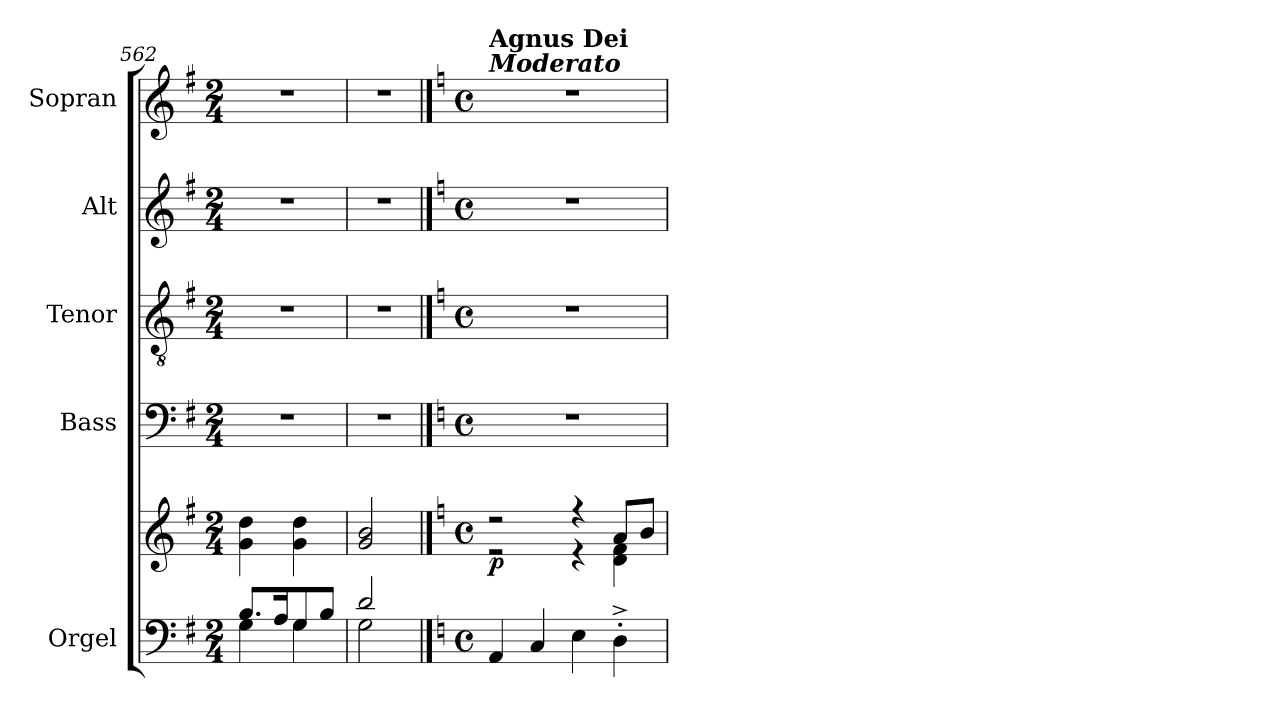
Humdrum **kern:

**kern	**kern	**dynam	**kern	**kern	**kern	**kern
*part5	*part5	*part5	*part4	*part3	*part2	*part1
*staff6	*staff5	*staff5/6	*staff4	*staff3	*staff2	*staff1
*I"Orgel	*	*	*I"Bass	*I"Tenor	*I"Alt	*I"Sopran
*I'Org.	*	*	*I'B.	*I'T.	*I'A.	*I'S.
*clefF4	*clefG2	*	*clefF4	*clefGv2	*clefG2	*clefG2
*k[f#]	*k[f#]	*	*k[f#]	*k[f#]	*k[f#]	*k[f#]
*G:	*G:	*	*G:	*G:	*G:	*G:
*M2/4	*M2/4	*	*M2/4	*M2/4	*M2/4	*M2/4
=562	=562	=562	=562	=562	=562	=562
*^	*	*	*	*	*	*
8.B/L	4G\	4g\ 4dd\	.	2r	2r	2r	2r
16A/k	.	.	.	.	.	.	.
8G/	4G\	4g\ 4dd\	.	.	.	.	.
8B/J	.	.	.	.	.	.	.
=563	=563	=563	=563	=563	=563	=563	=563
2d/	2G\	2g/ 2b/	.	2r	2r	2r	2r
*v	*v	*	*	*	*	*	*
!!LO:PB:g=z
==564	==564	==564	==564	==564	==564	==564
*k[]	*k[]	*	*k[]	*k[]	*k[]	*k[]
*C:	*C:	*	*C:	*C:	*C:	*C:
*M4/4	*M4/4	*	*M4/4	*M4/4	*M4/4	*M4/4
*met(c)	*met(c)	*	*met(c)	*met(c)	*met(c)	*met(c)
*^	*^	*	*	*	*	*
!	!	!	!	!	!	!	!	!LO:TX:a:Bi:t=Moderato
!	!	!	!	!	!	!	!	!LO:TX:a:B:t=Agnus Dei
!	!	!	!	!LO:DY:b	!	!	!	!
*v	*v	*	*	*	*	*	*	*
4AA/	2r	2r	p	1r	1r	1r	1r
4C/	.	.	.	.	.	.	.
4E\	4r	4r	.	.	.	.	.
4D'>^>\	8a/L	4d\ 4f\	.	.	.	.	.
.	8b/J	.	.	.	.	.	.
*	*v	*v	*	*	*	*	*
=	=	=	=	=	=	=
*-	*-	*-	*-	*-	*-	*-
